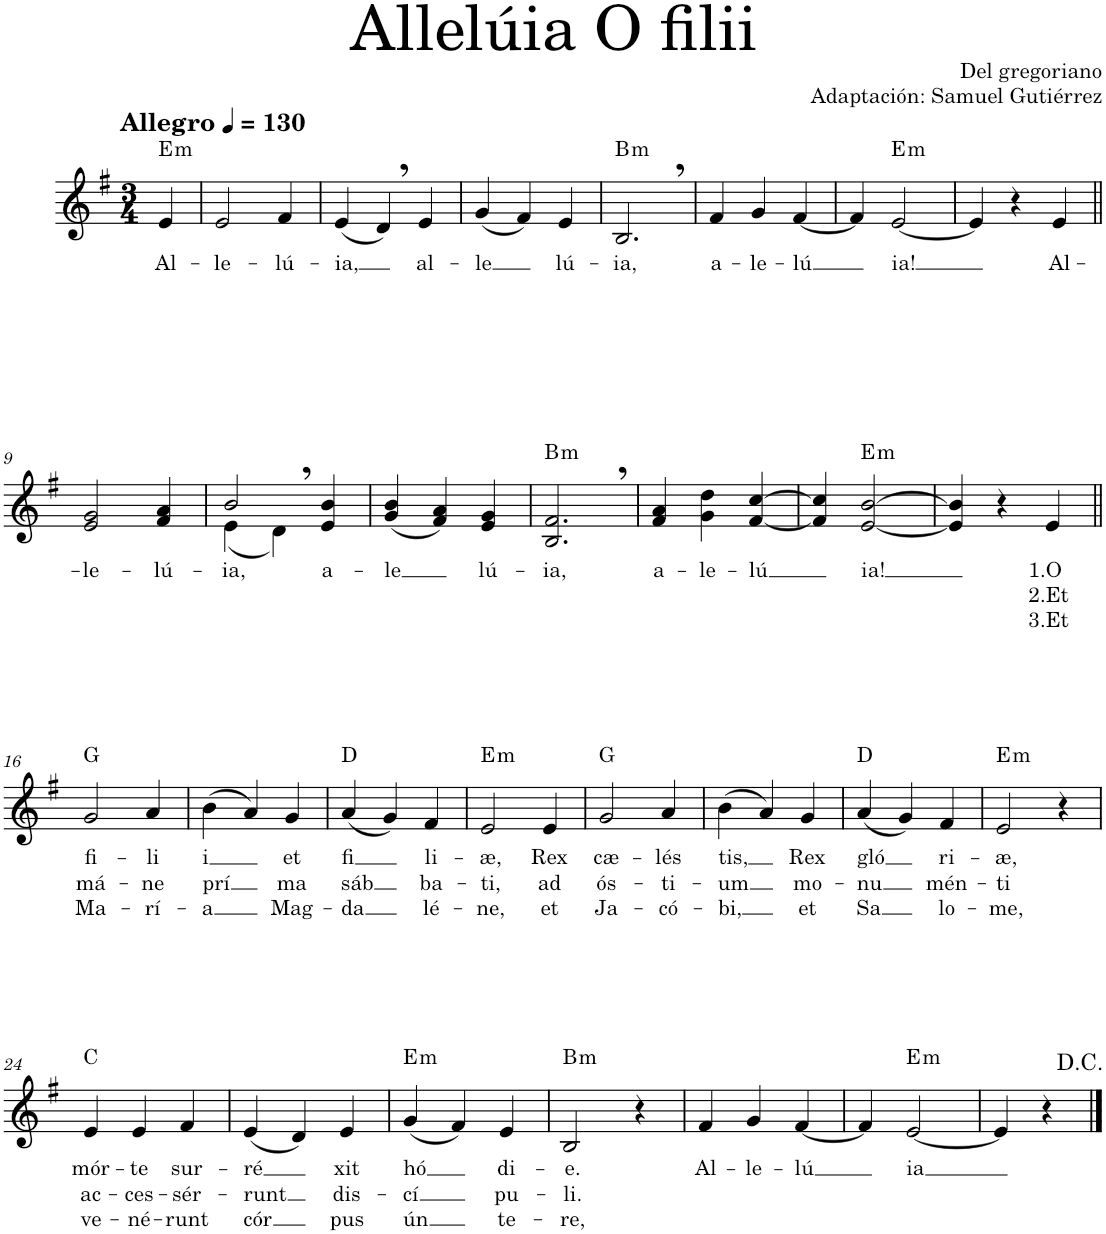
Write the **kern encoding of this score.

**kern	**text	**text	**text	**harte
*part1	*part1	*part1	*part1	*part1
*staff1	*staff1	*staff1	*staff1	*
*I"Soprano	*	*	*	*
*I'S.	*	*	*	*
*clefG2	*	*	*	*
*k[f#]	*	*	*	*
*M3/4	*	*	*	*
*MM130	*	*	*	*
=1	=1	=1	=1	=1
!LO:TX:a:B:t=Allegro	!	!	!	!
!	!LO:LY:b	!	!	!LO:H:kt=m
4e/	Al-	.	.	E:min
=2	=2	=2	=2	=2
!	!LO:LY:b	!	!	!
2e/	-le-	.	.	.
!	!LO:LY:b	!	!	!
4f#/	-lú-	.	.	.
=3	=3	=3	=3	=3
!	!LO:LY:b	!	!	!
(4e/	-ia,	.	.	.
4d,/)	.	.	.	.
!	!LO:LY:b	!	!	!
4e/	al-	.	.	.
=4	=4	=4	=4	=4
!	!LO:LY:b	!	!	!
(4g/	-le	.	.	.
4f#/)	.	.	.	.
!	!LO:LY:b	!	!	!
4e/	lú-	.	.	.
=5	=5	=5	=5	=5
!	!LO:LY:b	!	!	!LO:H:kt=m
2.B,/	-ia,	.	.	B:min
=6	=6	=6	=6	=6
!	!LO:LY:b	!	!	!
4f#/	a-	.	.	.
!	!LO:LY:b	!	!	!
4g/	-le-	.	.	.
!	!LO:LY:b	!	!	!
[4f#/	-lú	.	.	.
=7	=7	=7	=7	=7
4f#/]	.	.	.	.
!	!LO:LY:b	!	!	!LO:H:kt=m
[2e/	ia!	.	.	E:min
=8	=8	=8	=8	=8
4e/]	.	.	.	.
4r	.	.	.	.
!	!LO:LY:b	!	!	!
4e/	Al-	.	.	.
!!LO:LB:g=z
=9||	=9||	=9||	=9||	=9||
!	!LO:LY:b	!	!	!
2e/ 2g/	-le-	.	.	.
!	!LO:LY:b	!	!	!
4f#/ 4a/	-lú-	.	.	.
=10	=10	=10	=10	=10
!	!LO:LY:b	!	!	!
*^	*	*	*	*
2b,/	(4e\	-ia,	.	.	.
.	4d\)	.	.	.	.
!	!	!LO:LY:b	!	!	!
4e/ 4b/	4ryy	a-	.	.	.
=11	=11	=11	=11	=11	=11
!	!	!LO:LY:b	!	!	!
*v	*v	*	*	*	*
(4g/ 4b/	-le	.	.	.
4f#/ 4a/)	.	.	.	.
!	!LO:LY:b	!	!	!
4e/ 4g/	lú-	.	.	.
=12	=12	=12	=12	=12
!	!LO:LY:b	!	!	!LO:H:kt=m
2.B/, 2.f#/,	-ia,	.	.	B:min
=13	=13	=13	=13	=13
!	!LO:LY:b	!	!	!
4f#/ 4a/	a-	.	.	.
!	!LO:LY:b	!	!	!
4g\ 4dd\	-le-	.	.	.
!	!LO:LY:b	!	!	!
[4f#/ [4cc/	-lú	.	.	.
=14	=14	=14	=14	=14
4f#/] 4cc/]	.	.	.	.
!	!LO:LY:b	!	!	!LO:H:kt=m
[2e/ [2b/	ia!	.	.	E:min
=15	=15	=15	=15	=15
4e/] 4b/]	.	.	.	.
4r	.	.	.	.
!	!LO:LY:b	!LO:LY:b	!LO:LY:b	!
4e/	1.O	2.Et	3.Et	.
!!LO:LB:g=z
=16||	=16||	=16||	=16||	=16||
!	!LO:LY:b	!LO:LY:b	!LO:LY:b	!
2g/	fi-	má-	Ma-	G:maj
!	!LO:LY:b	!LO:LY:b	!LO:LY:b	!
4a/	-li	-ne	-rí-	.
=17	=17	=17	=17	=17
!	!LO:LY:b	!LO:LY:b	!LO:LY:b	!
(4b\	i	prí	-a	.
4a/)	.	.	.	.
!	!LO:LY:b	!LO:LY:b	!LO:LY:b	!
4g/	et	ma	Mag-	.
=18	=18	=18	=18	=18
!	!LO:LY:b	!LO:LY:b	!LO:LY:b	!
(4a/	fi	sáb	-da	D:maj
4g/)	.	.	.	.
!	!LO:LY:b	!LO:LY:b	!LO:LY:b	!
4f#/	li-	ba-	lé-	.
=19	=19	=19	=19	=19
!	!LO:LY:b	!LO:LY:b	!LO:LY:b	!LO:H:kt=m
2e/	-æ,	-ti,	-ne,	E:min
!	!LO:LY:b	!LO:LY:b	!LO:LY:b	!
4e/	Rex	ad	et	.
=20	=20	=20	=20	=20
!	!LO:LY:b	!LO:LY:b	!LO:LY:b	!
2g/	cæ-	ós-	Ja-	G:maj
!	!LO:LY:b	!LO:LY:b	!LO:LY:b	!
4a/	-lés	-ti-	-có-	.
=21	=21	=21	=21	=21
!	!LO:LY:b	!LO:LY:b	!LO:LY:b	!
(4b\	tis,	-um	-bi,	.
4a/)	.	.	.	.
!	!LO:LY:b	!LO:LY:b	!LO:LY:b	!
4g/	Rex	mo-	et	.
=22	=22	=22	=22	=22
!	!LO:LY:b	!LO:LY:b	!LO:LY:b	!
(4a/	gló	-nu	Sa	D:maj
4g/)	.	.	.	.
!	!LO:LY:b	!LO:LY:b	!LO:LY:b	!
4f#/	ri-	mén-	lo-	.
=23	=23	=23	=23	=23
!	!LO:LY:b	!LO:LY:b	!LO:LY:b	!LO:H:kt=m
2e/	-æ,	-ti	-me,	E:min
4r	.	.	.	.
!!LO:LB:g=z
=24	=24	=24	=24	=24
!	!LO:LY:b	!LO:LY:b	!LO:LY:b	!
4e/	mór-	ac-	ve-	C:maj
!	!LO:LY:b	!LO:LY:b	!LO:LY:b	!
4e/	-te	-ces-	-né-	.
!	!LO:LY:b	!LO:LY:b	!LO:LY:b	!
4f#/	sur-	-sér-	-runt	.
=25	=25	=25	=25	=25
!	!LO:LY:b	!LO:LY:b	!LO:LY:b	!
(4e/	-ré	-runt	cór	.
4d/)	.	.	.	.
!	!LO:LY:b	!LO:LY:b	!LO:LY:b	!
4e/	xit	dis-	pus	.
=26	=26	=26	=26	=26
!	!LO:LY:b	!LO:LY:b	!LO:LY:b	!LO:H:kt=m
(4g/	hó	-cí	ún	E:min
4f#/)	.	.	.	.
!	!LO:LY:b	!LO:LY:b	!LO:LY:b	!
4e/	di-	pu-	te-	.
=27	=27	=27	=27	=27
!	!LO:LY:b	!LO:LY:b	!LO:LY:b	!LO:H:kt=m
2B/	-e.	-li.	-re,	B:min
4r	.	.	.	.
=28	=28	=28	=28	=28
!	!LO:LY:b	!	!	!
4f#/	-Al-	.	.	.
!	!LO:LY:b	!	!	!
4g/	-le-	.	.	.
!	!LO:LY:b	!	!	!
[4f#/	-lú	.	.	.
=29	=29	=29	=29	=29
4f#/]	.	.	.	.
!	!LO:LY:b	!	!	!LO:H:kt=m
[2e/	ia	.	.	E:min
=30	=30	=30	=30	=30
4e/]	.	.	.	.
4r	.	.	.	.
==	==	==	==	==
*-	*-	*-	*-	*-
